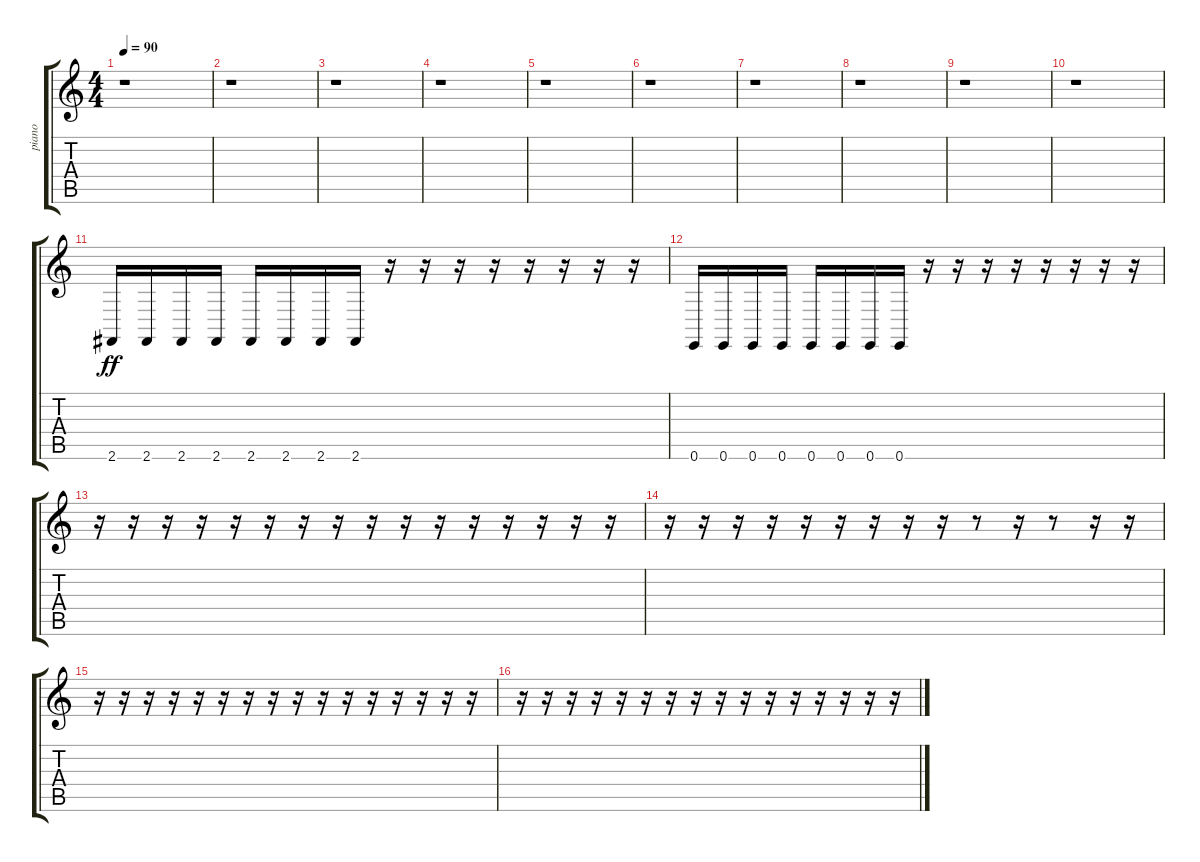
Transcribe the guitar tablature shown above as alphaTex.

\track ("piano" "piano") {instrument acousticgrandpiano}
\staff {score tabs}
\tuning (E4 B3 G3 D3 A2 E2) {hide}
\ts (4 4)
\tempo 90
\clef g2
\ks c
r.1{dy ff instrument acousticgrandpiano} |
r.1 |
r.1 |
r.1 |
r.1 |
r.1 |
r.1 |
r.1 |
r.1 |
r.1 |
2.6.16 2.6.16 2.6.16 2.6.16 2.6.16 2.6.16 2.6.16 2.6.16 r.16 r.16 r.16 r.16 r.16 r.16 r.16 r.16 |
0.6.16 0.6.16 0.6.16 0.6.16 0.6.16 0.6.16 0.6.16 0.6.16 r.16 r.16 r.16 r.16 r.16 r.16 r.16 r.16 |
r.16 r.16 r.16 r.16 r.16 r.16 r.16 r.16 r.16 r.16 r.16 r.16 r.16 r.16 r.16 r.16 |
r.16 r.16 r.16 r.16 r.16 r.16 r.16 r.16 r.16 r.8 r.16 r.8 r.16 r.16 |
r.16 r.16 r.16 r.16 r.16 r.16 r.16 r.16 r.16 r.16 r.16 r.16 r.16 r.16 r.16 r.16 |
r.16 r.16 r.16 r.16 r.16 r.16 r.16 r.16 r.16 r.16 r.16 r.16 r.16 r.16 r.16 r.16
